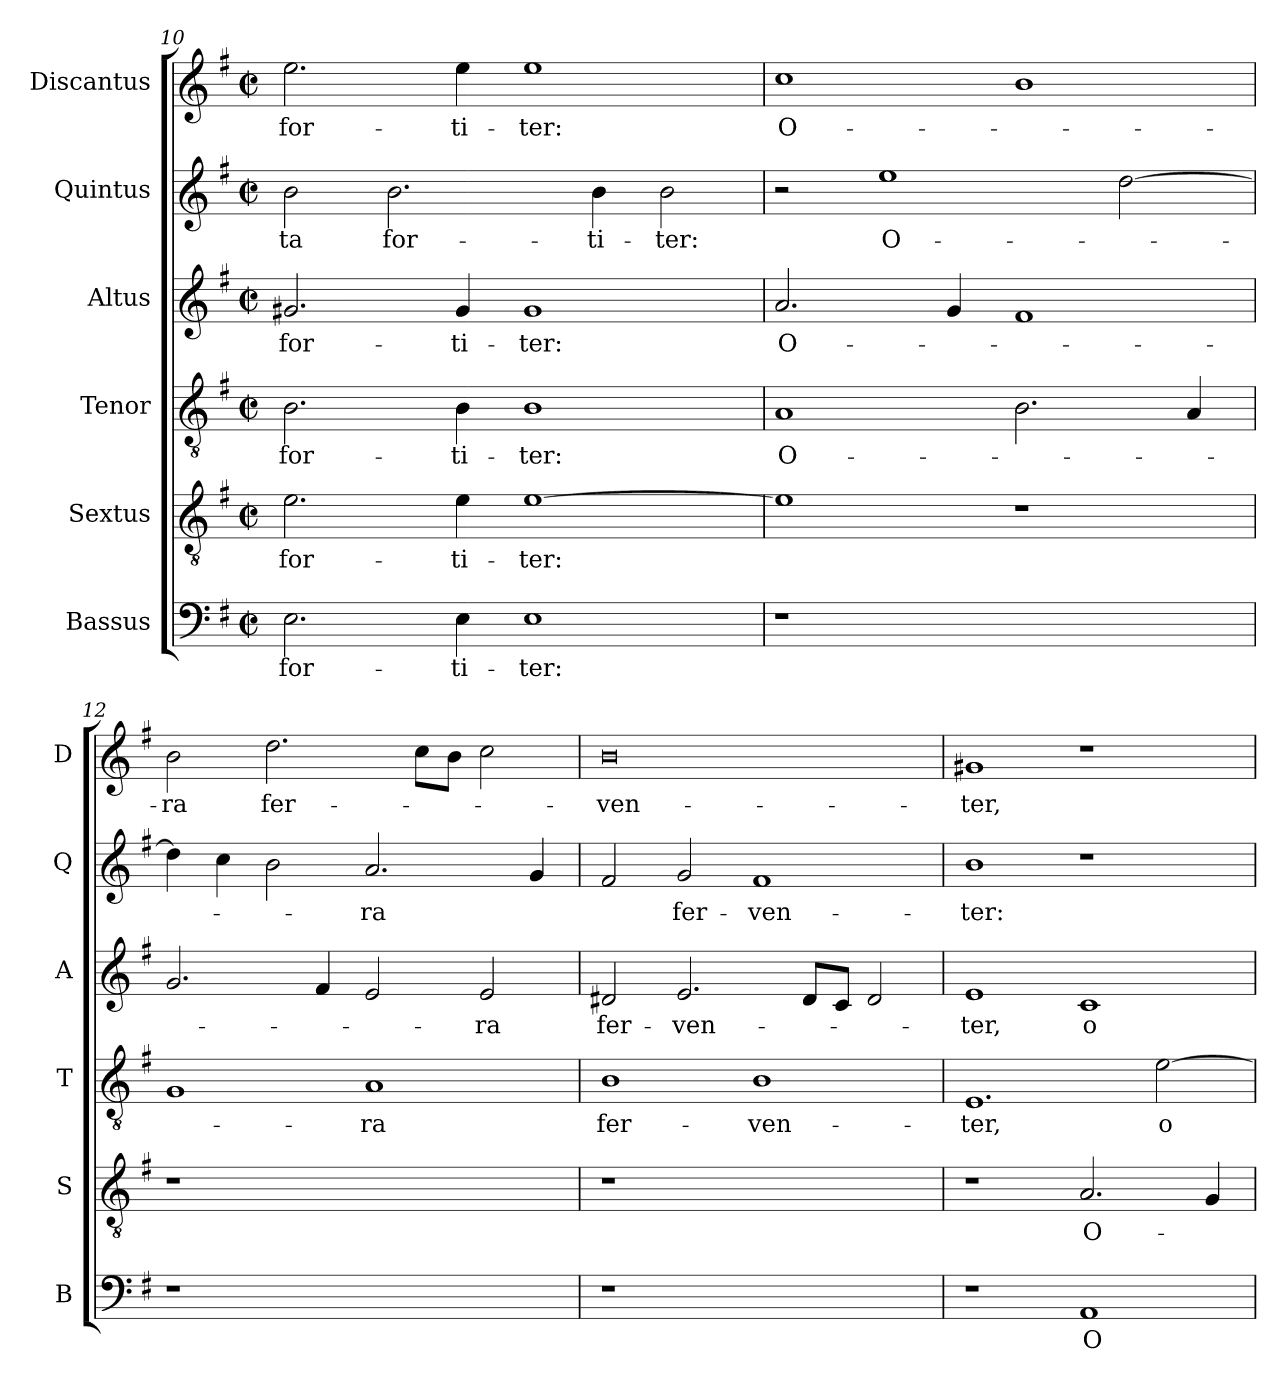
**kern	**text	**kern	**text	**kern	**text	**kern	**text	**kern	**text	**kern	**text
*part6	*part6	*part5	*part5	*part4	*part4	*part3	*part3	*part2	*part2	*part1	*part1
*staff6	*staff6	*staff5	*staff5	*staff4	*staff4	*staff3	*staff3	*staff2	*staff2	*staff1	*staff1
*I"Bassus	*	*I"Sextus	*	*I"Tenor	*	*I"Altus	*	*I"Quintus	*	*I"Discantus	*
*I'B	*	*I'S	*	*I'T	*	*I'A	*	*I'Q	*	*I'D	*
*clefF4	*	*clefGv2	*	*clefGv2	*	*clefG2	*	*clefG2	*	*clefG2	*
*k[f#]	*	*k[f#]	*	*k[f#]	*	*k[f#]	*	*k[f#]	*	*k[f#]	*
*G:	*	*G:	*	*G:	*	*G:	*	*G:	*	*G:	*
*M2/2	*	*M2/2	*	*M2/2	*	*M2/2	*	*M2/2	*	*M2/2	*
*met(c|)	*	*met(c|)	*	*met(c|)	*	*met(c|)	*	*met(c|)	*	*met(c|)	*
=10	=10	=10	=10	=10	=10	=10	=10	=10	=10	=10	=10
!	!LO:LY:b	!	!LO:LY:b	!	!LO:LY:b	!	!LO:LY:b	!	!LO:LY:b	!	!LO:LY:b
2.E\	for-	2.e\	for-	2.B\	for-	2.g#X/	for-	2b\	-ta	2.ee\	for-
!	!	!	!	!	!	!	!	!	!LO:LY:b	!	!
.	.	.	.	.	.	.	.	2.b\	for-	.	.
!	!LO:LY:b	!	!LO:LY:b	!	!LO:LY:b	!	!LO:LY:b	!	!	!	!LO:LY:b
4E\	-ti-	4e\	-ti-	4B\	-ti-	4g#/	-ti-	.	.	4ee\	-ti-
!	!LO:LY:b	!	!LO:LY:b	!	!LO:LY:b	!	!LO:LY:b	!	!	!	!LO:LY:b
1E	-ter:	[1e	-ter:	1B	-ter:	1g#	-ter:	.	.	1ee	-ter:
!	!	!	!	!	!	!	!	!	!LO:LY:b	!	!
.	.	.	.	.	.	.	.	4b\	-ti-	.	.
!	!	!	!	!	!	!	!	!	!LO:LY:b	!	!
.	.	.	.	.	.	.	.	2b\	-ter:	.	.
=11	=11	=11	=11	=11	=11	=11	=11	=11	=11	=11	=11
!	!	!	!	!	!LO:LY:b	!	!LO:LY:b	!	!	!	!LO:LY:b
1r	.	1e]	.	1A	O-	2.a/	O-	2r	.	1cc	O-
!	!	!	!	!	!	!	!	!	!LO:LY:b	!	!
.	.	.	.	.	.	.	.	1ee	O-	.	.
.	.	.	.	.	.	4g/	.	.	.	.	.
1ryy	.	1r	.	2.B\	.	1f#	.	.	.	1b	.
.	.	.	.	.	.	.	.	[2dd\	.	.	.
.	.	.	.	4A/	.	.	.	.	.	.	.
=12	=12	=12	=12	=12	=12	=12	=12	=12	=12	=12	=12
!	!	!	!	!	!	!	!	!	!	!	!LO:LY:b
1r	.	1r	.	1G	.	2.g/	.	4dd\]	.	2b\	-ra
.	.	.	.	.	.	.	.	4cc\	.	.	.
!	!	!	!	!	!	!	!	!	!	!	!LO:LY:b
.	.	.	.	.	.	.	.	2b\	.	2.dd\	fer-
.	.	.	.	.	.	4f#/	.	.	.	.	.
!	!	!	!	!	!LO:LY:b	!	!	!	!LO:LY:b	!	!
1ryy	.	1ryy	.	1A	-ra	2e/	.	2.a/	-ra	.	.
.	.	.	.	.	.	.	.	.	.	8cc\L	.
.	.	.	.	.	.	.	.	.	.	8b\J	.
!	!	!	!	!	!	!	!LO:LY:b	!	!	!	!
.	.	.	.	.	.	2e/	-ra	.	.	2cc\	.
.	.	.	.	.	.	.	.	4g/	.	.	.
!!LO:PB:g=z
=13	=13	=13	=13	=13	=13	=13	=13	=13	=13	=13	=13
!	!	!	!	!	!LO:LY:b	!	!LO:LY:b	!	!	!	!LO:LY:b
1r	.	1r	.	1B	fer-	2d#X/	fer-	2f#/	.	0b	-ven-
!	!	!	!	!	!	!	!LO:LY:b	!	!LO:LY:b	!	!
.	.	.	.	.	.	2.e/	-ven-	2g/	fer-	.	.
!	!	!	!	!	!LO:LY:b	!	!	!	!LO:LY:b	!	!
1ryy	.	1ryy	.	1B	-ven-	.	.	1f#	-ven-	.	.
.	.	.	.	.	.	8d#/L	.	.	.	.	.
.	.	.	.	.	.	8c/J	.	.	.	.	.
.	.	.	.	.	.	2d#/	.	.	.	.	.
=14	=14	=14	=14	=14	=14	=14	=14	=14	=14	=14	=14
!	!	!	!	!	!LO:LY:b	!	!LO:LY:b	!	!LO:LY:b	!	!LO:LY:b
1r	.	1r	.	1.E	-ter,	1e	-ter,	1b	-ter:	1g#X	-ter,
!	!LO:LY:b	!	!LO:LY:b	!	!	!	!LO:LY:b	!	!	!	!
1AA	O-	2.A/	O-	.	.	1c	o-	1r	.	1r	.
!	!	!	!	!	!LO:LY:b	!	!	!	!	!	!
.	.	.	.	[2e\	o-	.	.	.	.	.	.
.	.	4G/	.	.	.	.	.	.	.	.	.
=	=	=	=	=	=	=	=	=	=	=	=
*-	*-	*-	*-	*-	*-	*-	*-	*-	*-	*-	*-
